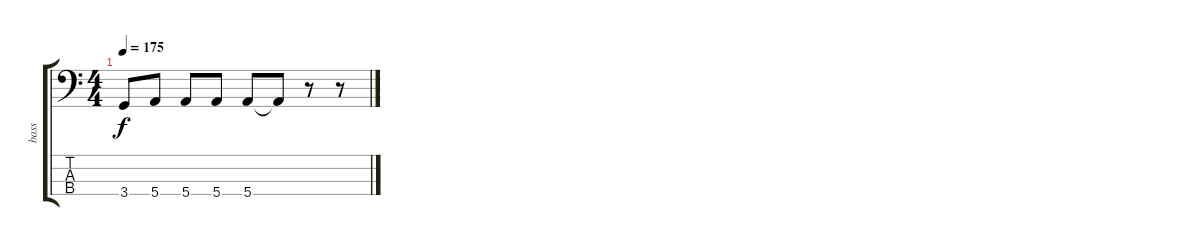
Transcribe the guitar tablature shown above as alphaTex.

\track ("bass" "bass") {instrument electricbassfinger}
\staff {score tabs}
\tuning (G2 D2 A1 E1) {hide}
\ts (4 4)
\tempo 175
\clef f4
\ks c
3.4.8{dy f} 5.4.8 5.4.8 5.4.8 5.4.8 5.4{t}.8 r.8 r.8
